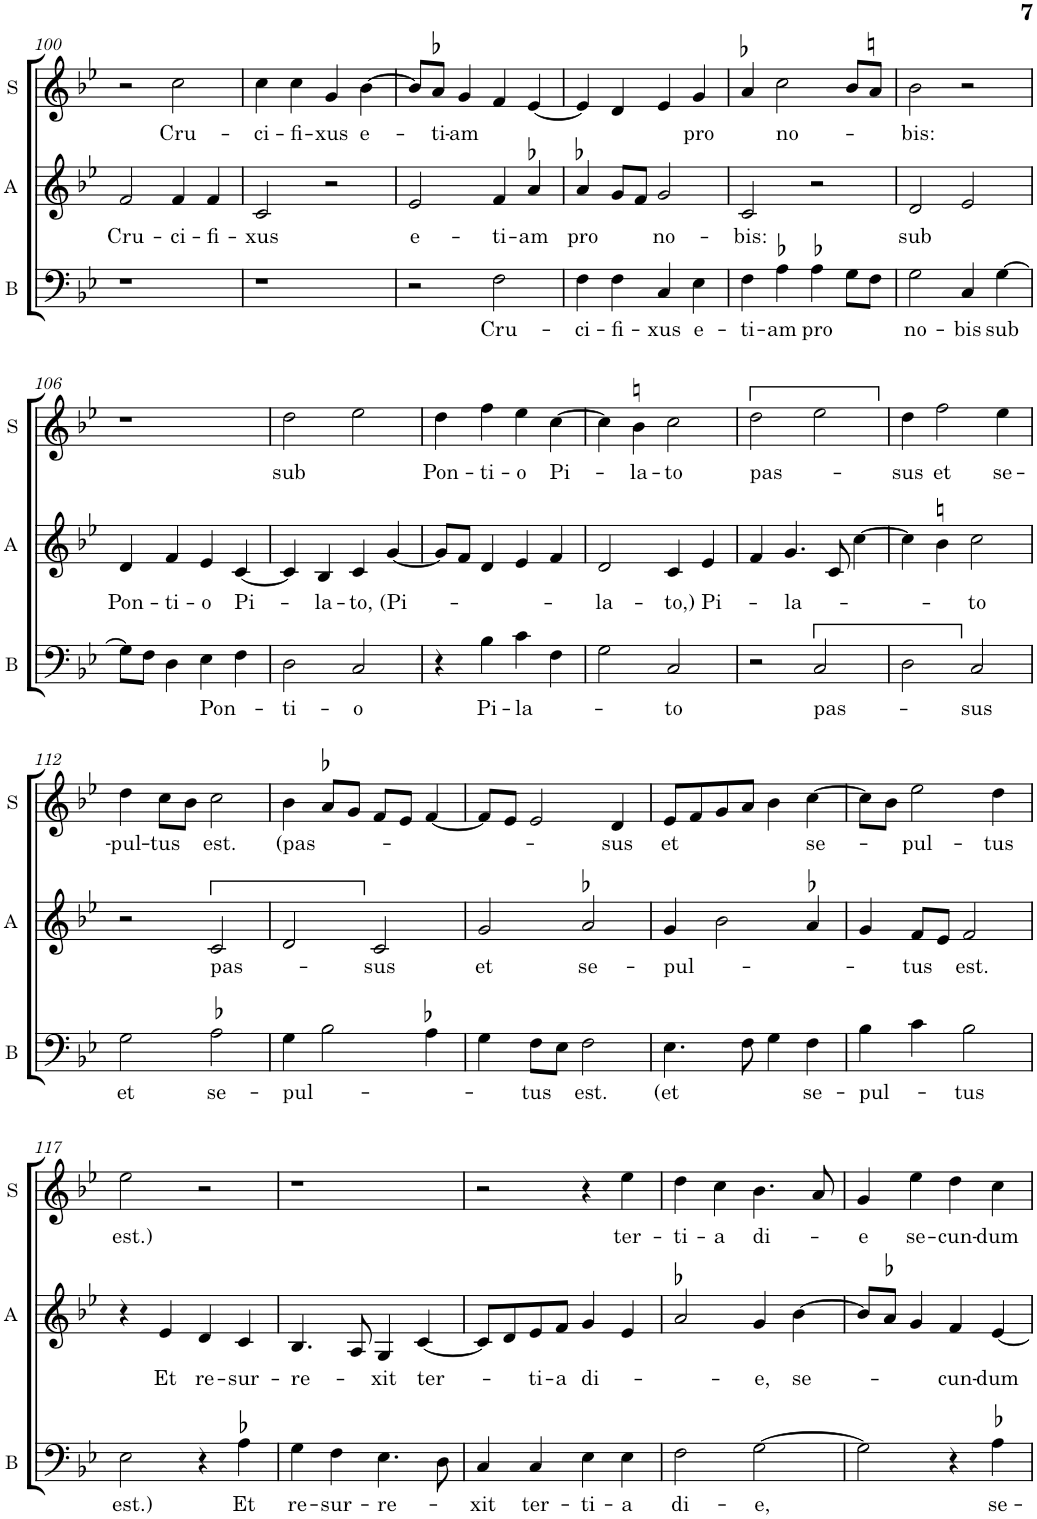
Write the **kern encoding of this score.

**kern	**text	**kern	**text	**kern	**text
*part3	*part3	*part2	*part2	*part1	*part1
*staff3	*staff3	*staff2	*staff2	*staff1	*staff1
*I"B	*	*I"A	*	*I"S	*
*I'B	*	*I'A	*	*I'S	*
!!LO:PB:g=z
*clefF4	*	*clefG2	*	*clefG2	*
*	*	*	*	*Trd4c7	*
*k[b-e-]	*	*k[b-e-]	*	*k[b-e-]	*
*B-:	*	*B-:	*	*B-:	*
*M2/2	*	*M2/2	*	*M2/2	*
*met(c|)	*	*met(c|)	*	*met(c|)	*
=100	=100	=100	=100	=100	=100
!	!	!	!LO:LY:b	!	!
1r	.	2f/	Cru-	2r	.
!	!	!	!LO:LY:b	!	!LO:LY:b
.	.	4f/	-ci-	2cc\	Cru-
!	!	!	!LO:LY:b	!	!
.	.	4f/	-fi-	.	.
=101	=101	=101	=101	=101	=101
!	!	!	!LO:LY:b	!	!LO:LY:b
1r	.	2c/	-xus	4cc\	-ci-
!	!	!	!	!	!LO:LY:b
.	.	.	.	4cc\	-fi-
!	!	!	!	!	!LO:LY:b
.	.	2r	.	4g/	-xus
!	!	!	!	!	!LO:LY:b
.	.	.	.	[4b-\	e-
=102	=102	=102	=102	=102	=102
!	!	!	!LO:LY:b	!	!
2r	.	2e-/	e-	8b-/L]	.
!	!	!	!	!	!LO:LY:b
.	.	.	.	8a-X/J	-ti-
!	!	!	!	!	!LO:LY:b
.	.	.	.	4g/	-am
!	!LO:LY:b	!	!LO:LY:b	!	!
2F\	Cru-	4f/	-ti-	4f/	.
!	!	!	!LO:LY:b	!	!
.	.	4a-X/	-am	[4e-/	.
=103	=103	=103	=103	=103	=103
!	!LO:LY:b	!	!LO:LY:b	!	!
4F\	-ci-	4a-X/	pro	4e-/]	.
!	!LO:LY:b	!	!	!	!
4F\	-fi-	8g/L	.	4d/	.
.	.	8f/J	.	.	.
!	!LO:LY:b	!	!LO:LY:b	!	!
4C/	-xus	2g/	no-	4e-/	.
!	!LO:LY:b	!	!	!	!LO:LY:b
4E-\	e-	.	.	4g/	pro
=104	=104	=104	=104	=104	=104
!	!LO:LY:b	!	!LO:LY:b	!	!
4F\	-ti-	2c/	-bis:	4a-X/	.
!	!LO:LY:b	!	!	!	!LO:LY:b
4A-X\	-am	.	.	2cc\	no-
!	!LO:LY:b	!	!	!	!
4A-X\	pro	2r	.	.	.
8G\L	.	.	.	8b-/L	.
8F\J	.	.	.	8an/J	.
=105	=105	=105	=105	=105	=105
!	!LO:LY:b	!	!LO:LY:b	!	!LO:LY:b
2G\	no-	2d/	sub	2b-\	-bis:
!	!LO:LY:b	!	!	!	!
4C/	-bis	2e-/	.	2r	.
!	!LO:LY:b	!	!	!	!
[4G\	sub	.	.	.	.
!!LO:LB:g=z
=106	=106	=106	=106	=106	=106
!	!	!	!LO:LY:b	!	!
8G\L]	.	4d/	Pon-	1r	.
8F\J	.	.	.	.	.
!	!	!	!LO:LY:b	!	!
4D\	.	4f/	-ti-	.	.
!	!LO:LY:b	!	!LO:LY:b	!	!
4E-\	Pon-	4e-/	-o	.	.
!	!	!	!LO:LY:b	!	!
4F\	.	[4c/	Pi-	.	.
=107	=107	=107	=107	=107	=107
!	!LO:LY:b	!	!	!	!LO:LY:b
2D\	-ti-	4c/]	.	2dd\	sub
!	!	!	!LO:LY:b	!	!
.	.	4B-/	-la-	.	.
!	!LO:LY:b	!	!LO:LY:b	!	!
2C/	-o	4c/	-to,	2ee-\	.
!	!	!	!LO:LY:b	!	!
.	.	[4g/	(Pi-	.	.
=108	=108	=108	=108	=108	=108
!	!	!	!	!	!LO:LY:b
4r	.	8g/L]	.	4dd\	Pon-
.	.	8f/J	.	.	.
!	!LO:LY:b	!	!	!	!LO:LY:b
4B-\	Pi-	4d/	.	4ff\	-ti-
!	!LO:LY:b	!	!	!	!LO:LY:b
4c\	-la-	4e-/	.	4ee-\	-o
!	!	!	!	!	!LO:LY:b
4F\	.	4f/	.	[4cc\	Pi-
=109	=109	=109	=109	=109	=109
!	!	!	!LO:LY:b	!	!
2G\	.	2d/	-la-	4cc\]	.
!	!	!	!	!	!LO:LY:b
.	.	.	.	4bn\	-la-
!	!LO:LY:b	!	!LO:LY:b	!	!LO:LY:b
2C/	-to	4c/	-to,)	2cc\	-to
!	!	!	!LO:LY:b	!	!
.	.	4e-/	Pi-	.	.
=110	=110	=110	=110	=110	=110
!	!	!	!	!	!LO:LY:b
2r	.	4f/	.	2dd\	pas-
!	!	!	!LO:LY:b	!	!
.	.	4.g/	-la-	.	.
!	!LO:LY:b	!	!	!	!
2C/	pas-	.	.	2ee-\	.
.	.	8c/	.	.	.
.	.	[4cc\	.	.	.
=111	=111	=111	=111	=111	=111
!	!	!	!	!	!LO:LY:b
2D\	.	4cc\]	.	4dd\	-sus
!	!	!	!	!	!LO:LY:b
.	.	4bn\	.	2ff\	et
!	!LO:LY:b	!	!LO:LY:b	!	!
2C/	-sus	2cc\	-to	.	.
!	!	!	!	!	!LO:LY:b
.	.	.	.	4ee-\	se-
!!LO:LB:g=z
=112	=112	=112	=112	=112	=112
!	!LO:LY:b	!	!	!	!LO:LY:b
2G\	et	2r	.	4dd\	-pul-
!	!	!	!	!	!LO:LY:b
.	.	.	.	8cc\L	-tus
.	.	.	.	8b-\J	.
!	!LO:LY:b	!	!LO:LY:b	!	!LO:LY:b
2A-X\	se-	2c/	pas-	2cc\	est.
=113	=113	=113	=113	=113	=113
!	!LO:LY:b	!	!	!	!LO:LY:b
4G\	-pul-	2d/	.	4b-\	(pas-
2B-\	.	.	.	8a-X/L	.
.	.	.	.	8g/J	.
!	!	!	!LO:LY:b	!	!
.	.	2c/	-sus	8f/L	.
.	.	.	.	8e-/J	.
4A-X\	.	.	.	[4f/	.
=114	=114	=114	=114	=114	=114
!	!	!	!LO:LY:b	!	!
4G\	.	2g/	et	8f/L]	.
.	.	.	.	8e-/J	.
!	!LO:LY:b	!	!	!	!
8F\L	-tus	.	.	2e-/	.
8E-\J	.	.	.	.	.
!	!LO:LY:b	!	!LO:LY:b	!	!
2F\	est.	2a-X/	se-	.	.
!	!	!	!	!	!LO:LY:b
.	.	.	.	4d/	-sus
=115	=115	=115	=115	=115	=115
!	!LO:LY:b	!	!LO:LY:b	!	!LO:LY:b
4.E-\	(et	4g/	-pul-	8e-/L	et
.	.	.	.	8f/	.
.	.	2b-\	.	8g/	.
8F\	.	.	.	8a/J	.
4G\	.	.	.	4b-\	.
!	!LO:LY:b	!	!	!	!LO:LY:b
4F\	se-	4a-X/	.	[4cc\	se-
=116	=116	=116	=116	=116	=116
!	!LO:LY:b	!	!	!	!
4B-\	-pul-	4g/	.	8cc\L]	.
.	.	.	.	8b-\J	.
!	!	!	!LO:LY:b	!	!LO:LY:b
4c\	.	8f/L	-tus	2ee-\	-pul-
.	.	8e-/J	.	.	.
!	!LO:LY:b	!	!LO:LY:b	!	!
2B-\	-tus	2f/	est.	.	.
!	!	!	!	!	!LO:LY:b
.	.	.	.	4dd\	-tus
!!LO:LB:g=z
=117	=117	=117	=117	=117	=117
!	!LO:LY:b	!	!	!	!LO:LY:b
2E-\	est.)	4r	.	2ee-\	est.)
!	!	!	!LO:LY:b	!	!
.	.	4e-/	Et	.	.
!	!	!	!LO:LY:b	!	!
4r	.	4d/	re-	2r	.
!	!LO:LY:b	!	!LO:LY:b	!	!
4A-X\	Et	4c/	-sur-	.	.
=118	=118	=118	=118	=118	=118
!	!LO:LY:b	!	!LO:LY:b	!	!
4G\	re-	4.B-/	-re-	1r	.
!	!LO:LY:b	!	!	!	!
4F\	-sur-	.	.	.	.
.	.	8A/	.	.	.
!	!LO:LY:b	!	!LO:LY:b	!	!
4.E-\	-re-	4G/	-xit	.	.
!	!	!	!LO:LY:b	!	!
.	.	[4c/	ter-	.	.
8D\	.	.	.	.	.
=119	=119	=119	=119	=119	=119
!	!LO:LY:b	!	!	!	!
4C/	-xit	8c/L]	.	2r	.
.	.	8d/	.	.	.
!	!LO:LY:b	!	!LO:LY:b	!	!
4C/	ter-	8e-/	-ti-	.	.
!	!	!	!LO:LY:b	!	!
.	.	8f/J	-a	.	.
!	!LO:LY:b	!	!LO:LY:b	!	!
4E-\	-ti-	4g/	di-	4r	.
!	!LO:LY:b	!	!	!	!LO:LY:b
4E-\	-a	4e-/	.	4ee-\	ter-
=120	=120	=120	=120	=120	=120
!	!LO:LY:b	!	!	!	!LO:LY:b
2F\	di-	2a-X/	.	4dd\	-ti-
!	!	!	!	!	!LO:LY:b
.	.	.	.	4cc\	-a
!	!LO:LY:b	!	!LO:LY:b	!	!LO:LY:b
[2G\	-e,	4g/	-e,	4.b-\	di-
!	!	!	!LO:LY:b	!	!
.	.	[4b-\	se-	.	.
.	.	.	.	8a/	.
=121	=121	=121	=121	=121	=121
!	!	!	!	!	!LO:LY:b
2G\]	.	8b-/L]	.	4g/	-e
.	.	8a-X/J	.	.	.
!	!	!	!	!	!LO:LY:b
.	.	4g/	.	4ee-\	se-
!	!	!	!LO:LY:b	!	!LO:LY:b
4r	.	4f/	-cun-	4dd\	-cun-
!	!LO:LY:b	!	!LO:LY:b	!	!LO:LY:b
4A-X\	se-	[4e-/	-dum	4cc\	-dum
=	=	=	=	=	=
*-	*-	*-	*-	*-	*-
